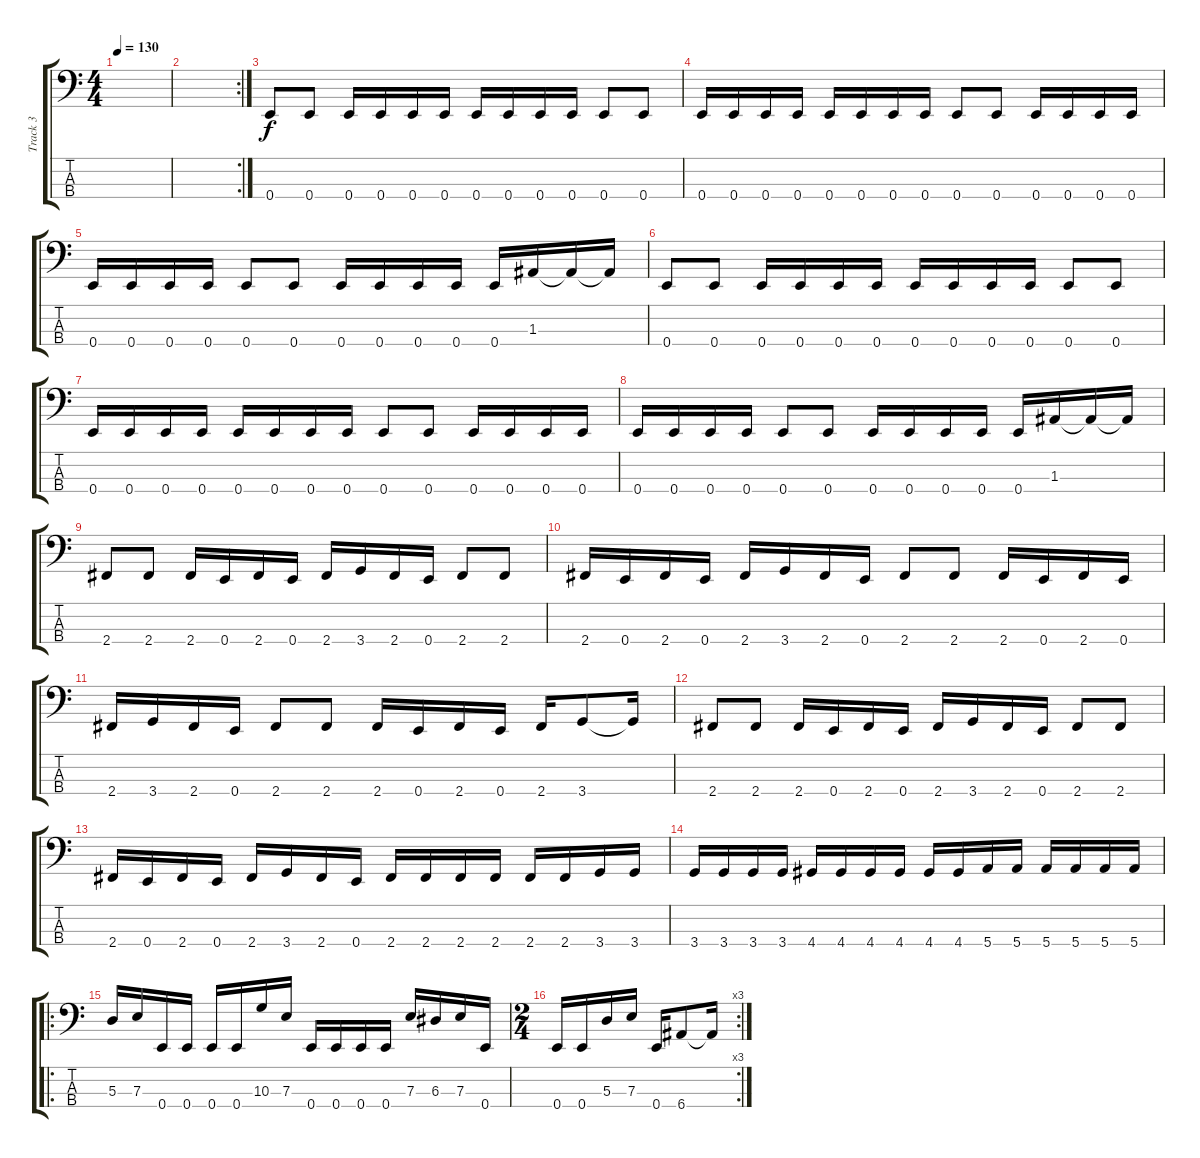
\track ("Track 3" "Track 3") {instrument electricbassfinger}
\staff {score tabs}
\tuning (G2 D2 A1 E1) {hide}
\ts (4 4)
\tempo 130
\clef f4
\ks c
|
\rc 2
|
0.4.8{dy f} 0.4.8 0.4.16 0.4.16 0.4.16 0.4.16 0.4.16 0.4.16 0.4.16 0.4.16 0.4.8 0.4.8 |
0.4.16 0.4.16 0.4.16 0.4.16 0.4.16 0.4.16 0.4.16 0.4.16 0.4.8 0.4.8 0.4.16 0.4.16 0.4.16 0.4.16 |
0.4.16 0.4.16 0.4.16 0.4.16 0.4.8 0.4.8 0.4.16 0.4.16 0.4.16 0.4.16 0.4.16 1.3.16 1.3{t}.16 1.3{t}.16 |
0.4.8 0.4.8 0.4.16 0.4.16 0.4.16 0.4.16 0.4.16 0.4.16 0.4.16 0.4.16 0.4.8 0.4.8 |
0.4.16 0.4.16 0.4.16 0.4.16 0.4.16 0.4.16 0.4.16 0.4.16 0.4.8 0.4.8 0.4.16 0.4.16 0.4.16 0.4.16 |
0.4.16 0.4.16 0.4.16 0.4.16 0.4.8 0.4.8 0.4.16 0.4.16 0.4.16 0.4.16 0.4.16 1.3.16 1.3{t}.16 1.3{t}.16 |
2.4.8 2.4.8 2.4.16 0.4.16 2.4.16 0.4.16 2.4.16 3.4.16 2.4.16 0.4.16 2.4.8 2.4.8 |
2.4.16 0.4.16 2.4.16 0.4.16 2.4.16 3.4.16 2.4.16 0.4.16 2.4.8 2.4.8 2.4.16 0.4.16 2.4.16 0.4.16 |
2.4.16 3.4.16 2.4.16 0.4.16 2.4.8 2.4.8 2.4.16 0.4.16 2.4.16 0.4.16 2.4.16 3.4.8 3.4{t}.16 |
2.4.8 2.4.8 2.4.16 0.4.16 2.4.16 0.4.16 2.4.16 3.4.16 2.4.16 0.4.16 2.4.8 2.4.8 |
2.4.16 0.4.16 2.4.16 0.4.16 2.4.16 3.4.16 2.4.16 0.4.16 2.4.16 2.4.16 2.4.16 2.4.16 2.4.16 2.4.16 3.4.16 3.4.16 |
3.4.16 3.4.16 3.4.16 3.4.16 4.4.16 4.4.16 4.4.16 4.4.16 4.4.16 4.4.16 5.4.16 5.4.16 5.4.16 5.4.16 5.4.16 5.4.16 |
\ro
5.3.16 7.3.16 0.4.16 0.4.16 0.4.16 0.4.16 10.3.16 7.3.16 0.4.16 0.4.16 0.4.16 0.4.16 7.3.16 6.3.16 7.3.16 0.4.16 |
\rc 3
\ts (2 4)
0.4.16 0.4.16 5.3.16 7.3.16 0.4.16 6.4.8 6.4{t}.16
